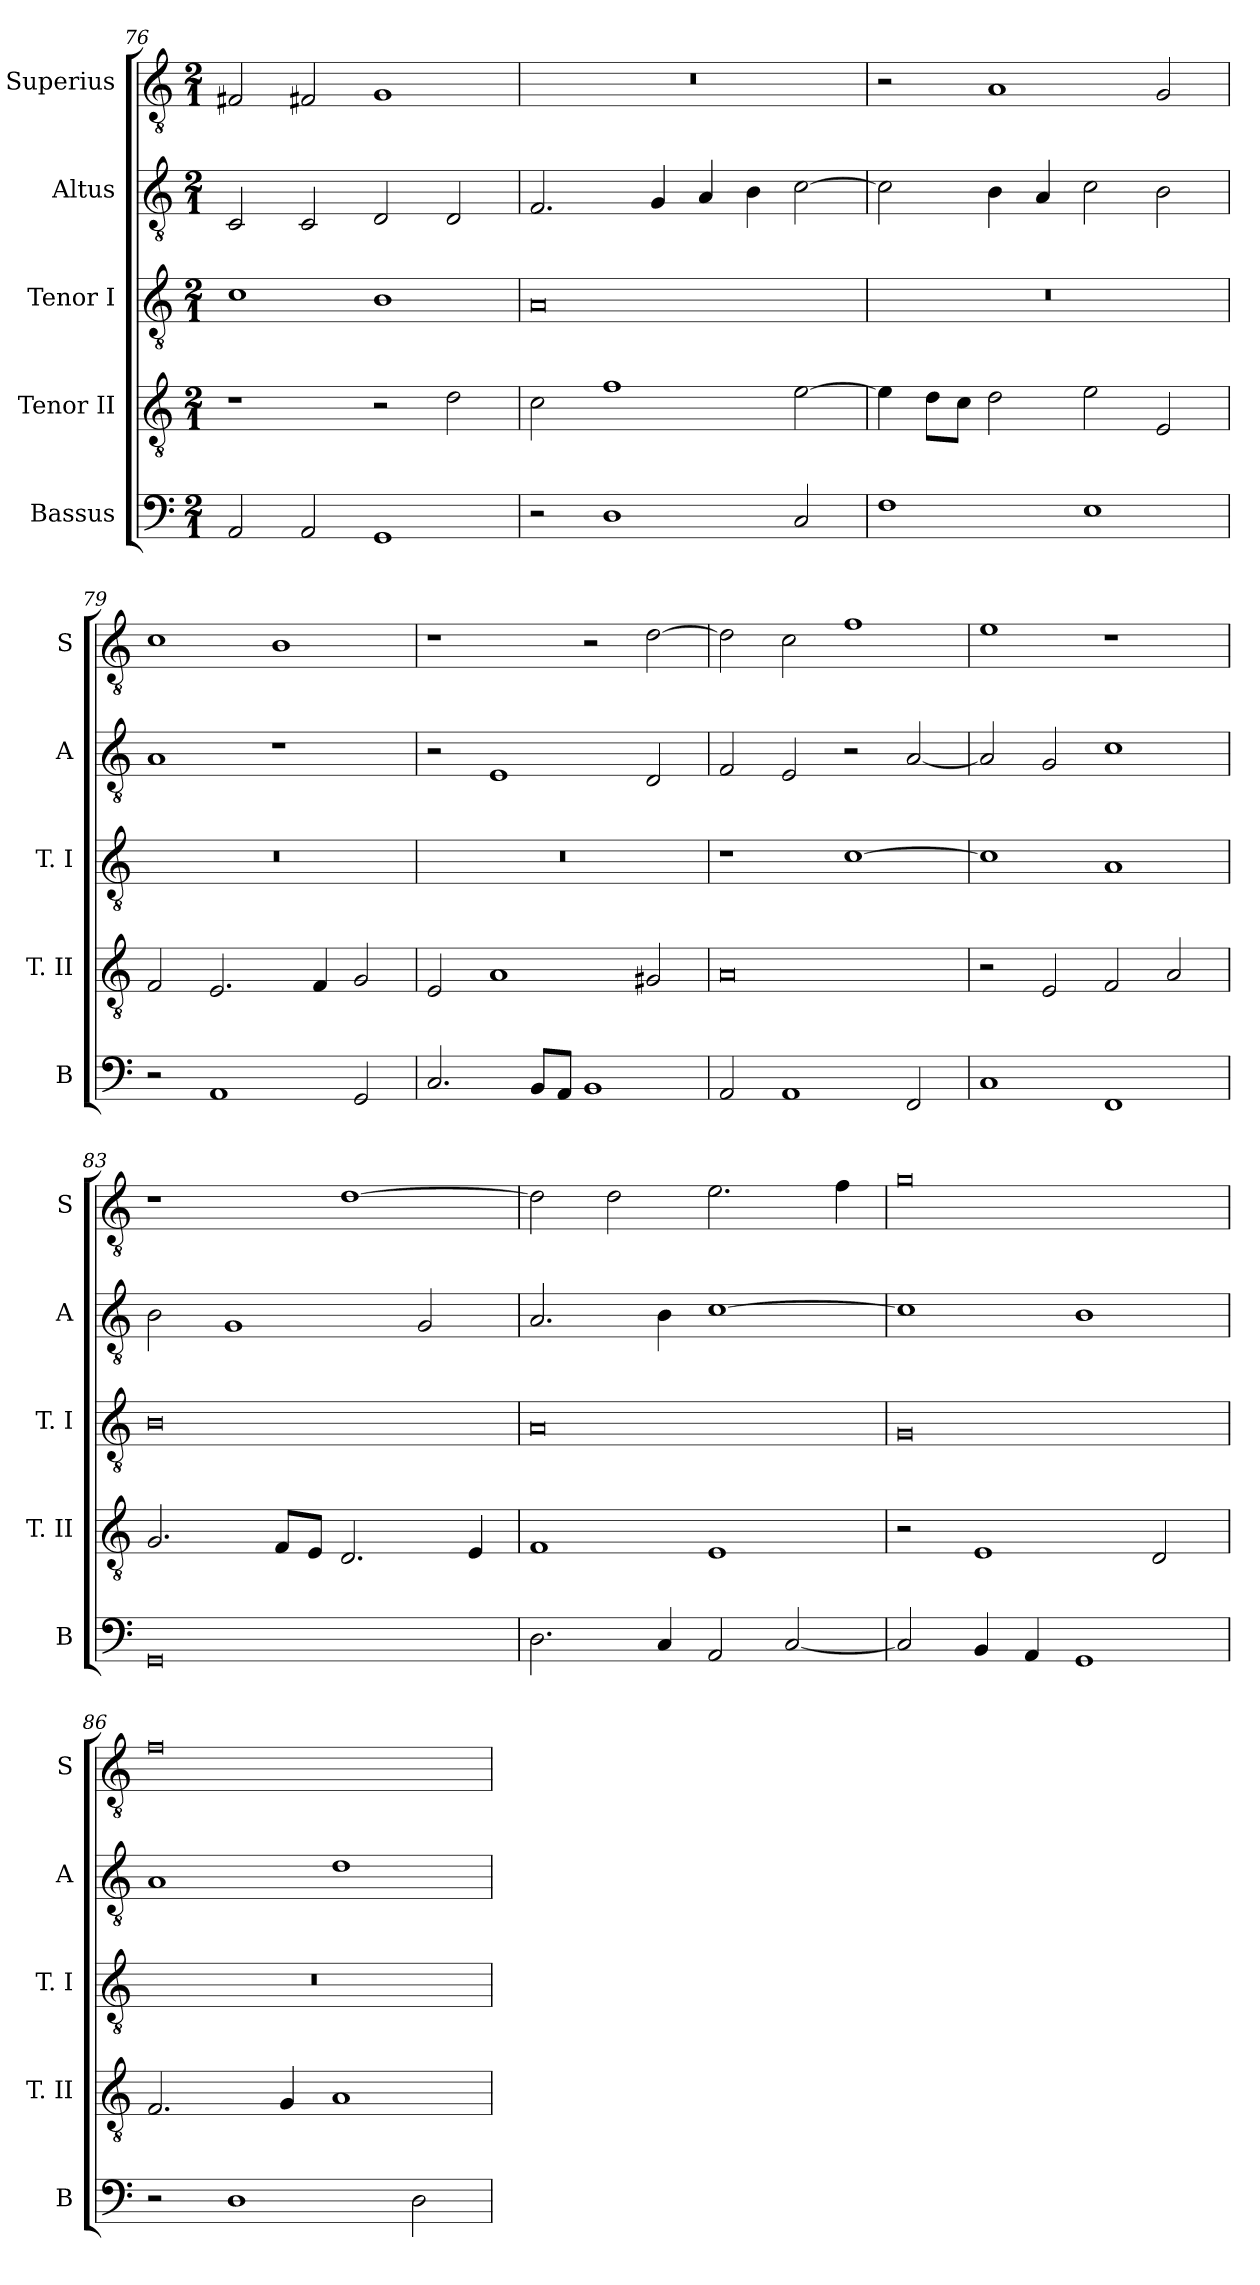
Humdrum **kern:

**kern	**kern	**kern	**kern	**kern
*part5	*part4	*part3	*part2	*part1
*staff5	*staff4	*staff3	*staff2	*staff1
*I"Bassus	*I"Tenor II	*I"Tenor I	*I"Altus	*I"Superius
*I'B	*I'T. II	*I'T. I	*I'A	*I'S
*clefF4	*clefGv2	*clefGv2	*clefGv2	*clefGv2
*k[]	*k[]	*k[]	*k[]	*k[]
*C:	*C:	*C:	*C:	*C:
*M2/1	*M2/1	*M2/1	*M2/1	*M2/1
=76	=76	=76	=76	=76
2AA	1r	1c	2C	2F#X
2AA	.	.	2C	2F#X
1GG	2r	1B	2D	1G
.	2d	.	2D	.
=77	=77	=77	=77	=77
2r	2c	0A	2.F	0r
1D	1f	.	.	.
.	.	.	4G	.
.	.	.	4A	.
.	.	.	4B	.
2C	[2e	.	[2c	.
=78	=78	=78	=78	=78
1F	4e]	0r	2c]	2r
.	8dL	.	.	.
.	8cJ	.	.	.
.	2d	.	4B	1A
.	.	.	4A	.
1E	2e	.	2c	.
.	2E	.	2B	2G
=79	=79	=79	=79	=79
2r	2F	0r	1A	1c
1AA	2.E	.	.	.
.	.	.	1r	1B
.	4F	.	.	.
2GG	2G	.	.	.
=80	=80	=80	=80	=80
2.C	2E	0r	2r	1r
.	1A	.	1E	.
8BBL	.	.	.	.
8AAJ	.	.	.	.
1BB	.	.	.	2r
.	2G#X	.	2D	[2d
=81	=81	=81	=81	=81
2AA	0A	1r	2F	2d]
1AA	.	.	2E	2c
.	.	[1c	2r	1f
2FF	.	.	[2A	.
=82	=82	=82	=82	=82
1C	2r	1c]	2A]	1e
.	2E	.	2G	.
1FF	2F	1A	1c	1r
.	2A	.	.	.
=83	=83	=83	=83	=83
0GG	2.G	0B	2B	1r
.	.	.	1G	.
.	8FL	.	.	.
.	8EJ	.	.	.
.	2.D	.	.	[1d
.	.	.	2G	.
.	4E	.	.	.
=84	=84	=84	=84	=84
2.D	1F	0A	2.A	2d]
.	.	.	.	2d
4C	.	.	4B	.
2AA	1E	.	[1c	2.e
[2C	.	.	.	.
.	.	.	.	4f
=85	=85	=85	=85	=85
2C]	2r	0G	1c]	0g
4BB	1E	.	.	.
4AA	.	.	.	.
1GG	.	.	1B	.
.	2D	.	.	.
=86	=86	=86	=86	=86
2r	2.F	0r	1A	0f
1D	.	.	.	.
.	4G	.	.	.
.	1A	.	1d	.
2D	.	.	.	.
=	=	=	=	=
*-	*-	*-	*-	*-
